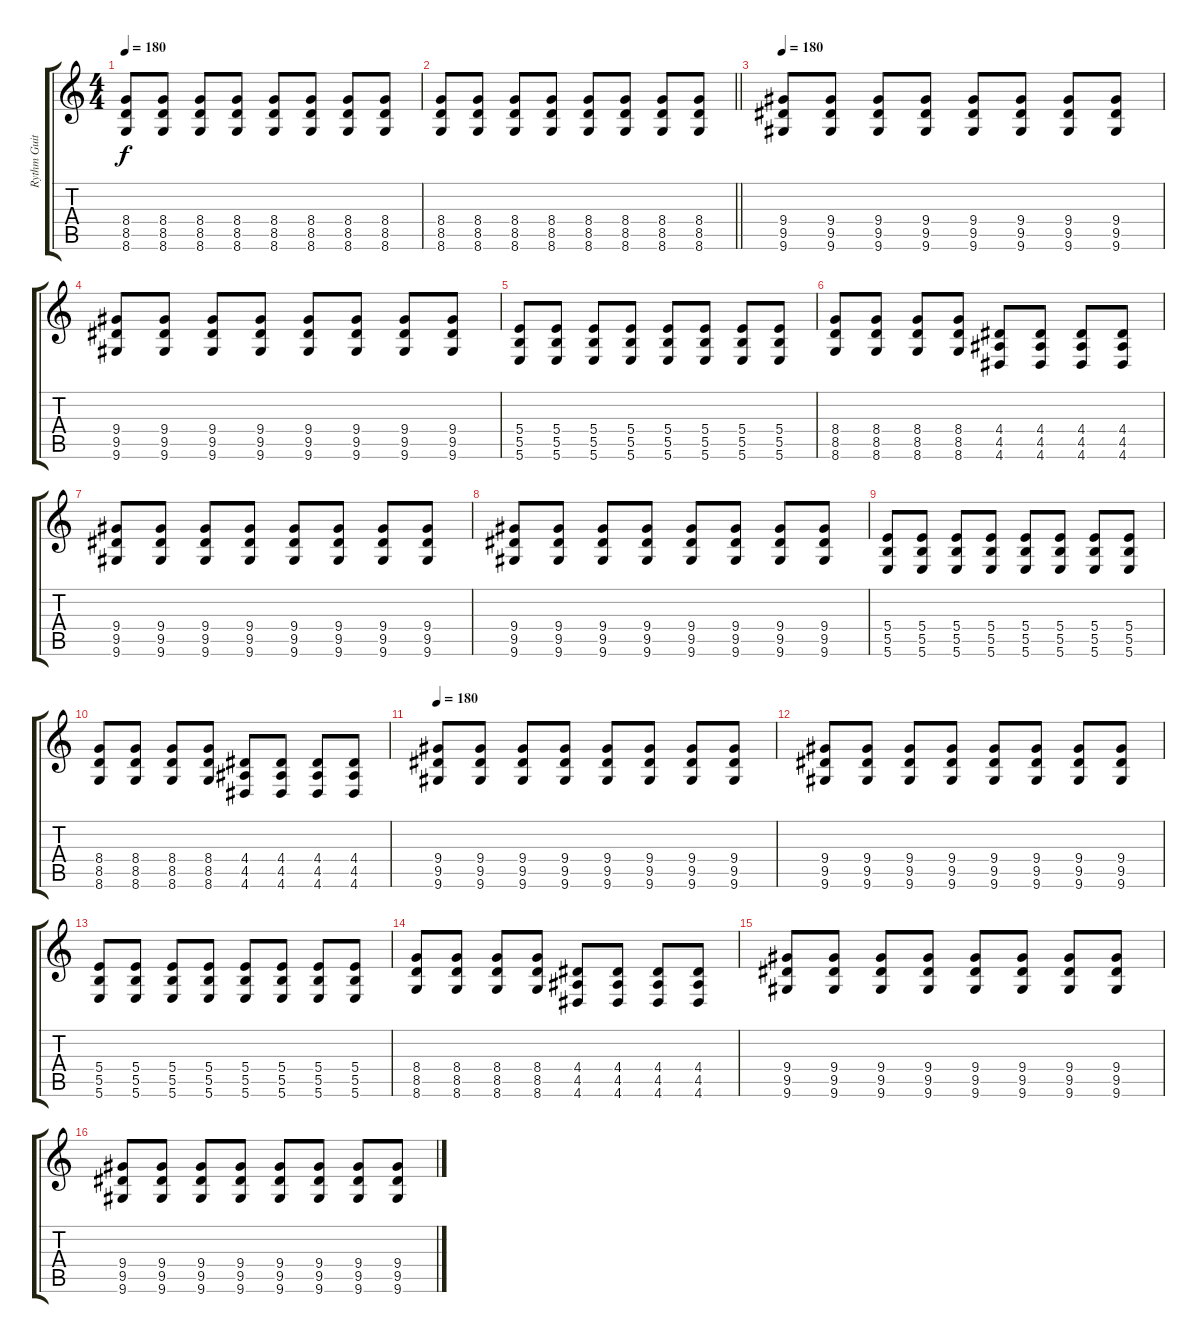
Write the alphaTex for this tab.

\track ("Rythm Guitar I" "Rythm Guit") {instrument distortionguitar}
\staff {score tabs}
\tuning (Db4 Ab3 E3 B2 Gb2 B1) {hide}
\ts (4 4)
\tempo 180
\clef g2
\ks c
(8.4 8.5 8.6).8{dy f} (8.4 8.5 8.6).8 (8.4 8.5 8.6).8 (8.4 8.5 8.6).8 (8.4 8.5 8.6).8 (8.4 8.5 8.6).8 (8.4 8.5 8.6).8 (8.4 8.5 8.6).8 |
\barLineRight lightlight
(8.4 8.5 8.6).8 (8.4 8.5 8.6).8 (8.4 8.5 8.6).8 (8.4 8.5 8.6).8 (8.4 8.5 8.6).8 (8.4 8.5 8.6).8 (8.4 8.5 8.6).8 (8.4 8.5 8.6).8 |
\section ("" "")
\tempo 180
(9.4 9.5 9.6).8 (9.4 9.5 9.6).8 (9.4 9.5 9.6).8 (9.4 9.5 9.6).8 (9.4 9.5 9.6).8 (9.4 9.5 9.6).8 (9.4 9.5 9.6).8 (9.4 9.5 9.6).8 |
(9.4 9.5 9.6).8 (9.4 9.5 9.6).8 (9.4 9.5 9.6).8 (9.4 9.5 9.6).8 (9.4 9.5 9.6).8 (9.4 9.5 9.6).8 (9.4 9.5 9.6).8 (9.4 9.5 9.6).8 |
(5.4 5.5 5.6).8 (5.4 5.5 5.6).8 (5.4 5.5 5.6).8 (5.4 5.5 5.6).8 (5.4 5.5 5.6).8 (5.4 5.5 5.6).8 (5.4 5.5 5.6).8 (5.4 5.5 5.6).8 |
(8.4 8.5 8.6).8 (8.4 8.5 8.6).8 (8.4 8.5 8.6).8 (8.4 8.5 8.6).8 (4.4 4.5 4.6).8 (4.4 4.5 4.6).8 (4.4 4.5 4.6).8 (4.4 4.5 4.6).8 |
(9.4 9.5 9.6).8 (9.4 9.5 9.6).8 (9.4 9.5 9.6).8 (9.4 9.5 9.6).8 (9.4 9.5 9.6).8 (9.4 9.5 9.6).8 (9.4 9.5 9.6).8 (9.4 9.5 9.6).8 |
(9.4 9.5 9.6).8 (9.4 9.5 9.6).8 (9.4 9.5 9.6).8 (9.4 9.5 9.6).8 (9.4 9.5 9.6).8 (9.4 9.5 9.6).8 (9.4 9.5 9.6).8 (9.4 9.5 9.6).8 |
(5.4 5.5 5.6).8 (5.4 5.5 5.6).8 (5.4 5.5 5.6).8 (5.4 5.5 5.6).8 (5.4 5.5 5.6).8 (5.4 5.5 5.6).8 (5.4 5.5 5.6).8 (5.4 5.5 5.6).8 |
(8.4 8.5 8.6).8 (8.4 8.5 8.6).8 (8.4 8.5 8.6).8 (8.4 8.5 8.6).8 (4.4 4.5 4.6).8 (4.4 4.5 4.6).8 (4.4 4.5 4.6).8 (4.4 4.5 4.6).8 |
\tempo 180
(9.4 9.5 9.6).8 (9.4 9.5 9.6).8 (9.4 9.5 9.6).8 (9.4 9.5 9.6).8 (9.4 9.5 9.6).8 (9.4 9.5 9.6).8 (9.4 9.5 9.6).8 (9.4 9.5 9.6).8 |
(9.4 9.5 9.6).8 (9.4 9.5 9.6).8 (9.4 9.5 9.6).8 (9.4 9.5 9.6).8 (9.4 9.5 9.6).8 (9.4 9.5 9.6).8 (9.4 9.5 9.6).8 (9.4 9.5 9.6).8 |
(5.4 5.5 5.6).8 (5.4 5.5 5.6).8 (5.4 5.5 5.6).8 (5.4 5.5 5.6).8 (5.4 5.5 5.6).8 (5.4 5.5 5.6).8 (5.4 5.5 5.6).8 (5.4 5.5 5.6).8 |
(8.4 8.5 8.6).8 (8.4 8.5 8.6).8 (8.4 8.5 8.6).8 (8.4 8.5 8.6).8 (4.4 4.5 4.6).8 (4.4 4.5 4.6).8 (4.4 4.5 4.6).8 (4.4 4.5 4.6).8 |
(9.4 9.5 9.6).8 (9.4 9.5 9.6).8 (9.4 9.5 9.6).8 (9.4 9.5 9.6).8 (9.4 9.5 9.6).8 (9.4 9.5 9.6).8 (9.4 9.5 9.6).8 (9.4 9.5 9.6).8 |
(9.4 9.5 9.6).8 (9.4 9.5 9.6).8 (9.4 9.5 9.6).8 (9.4 9.5 9.6).8 (9.4 9.5 9.6).8 (9.4 9.5 9.6).8 (9.4 9.5 9.6).8 (9.4 9.5 9.6).8
